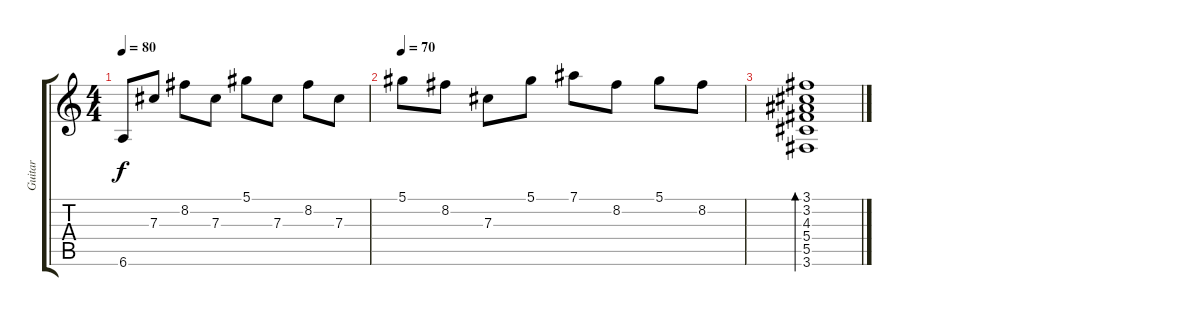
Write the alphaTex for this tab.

\track ("Guitar" "Guitar") {instrument acousticguitarsteel}
\staff {score tabs}
\tuning (Eb4 Bb3 Gb3 Db3 Ab2 Eb2) {hide}
\ts (4 4)
\tempo 80
\clef g2
\ks c
6.6.8{dy f} 7.3.8 8.2.8 7.3.8 5.1.8 7.3.8 8.2.8 7.3.8 |
\tempo 70
5.1.8{volume 8} 8.2.8 7.3.8 5.1.8 7.1.8 8.2.8 5.1.8 8.2.8 |
(3.1 3.2 4.3 5.4 5.5 3.6).1{bd 480 volume 11}
